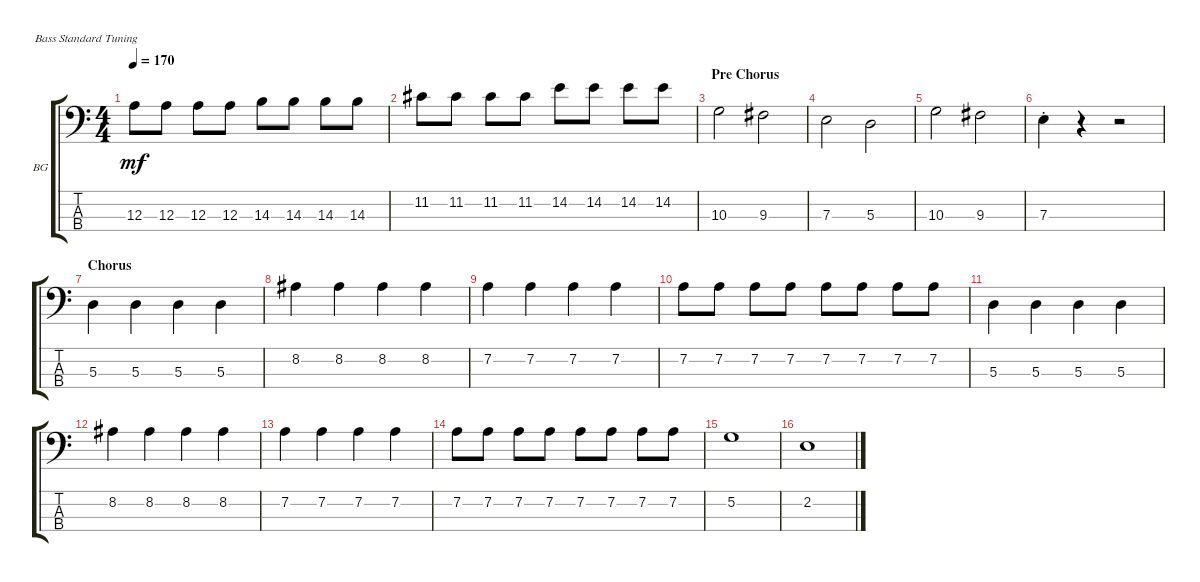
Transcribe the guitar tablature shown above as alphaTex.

\defaultSystemsLayout 4
\bracketExtendMode groupsimilarinstruments
\firstSystemTrackNameOrientation horizontal
\otherSystemsTrackNameOrientation horizontal
\track ("Bass Guitar" "BG") {instrument acousticbass}
\staff {score tabs}
\tuning (G2 D2 A1 E1)
\ts (4 4)
\tempo 170
\clef f4
\ks c
12.3.8{dy mf} 12.3.8 12.3.8 12.3.8 14.3.8 14.3.8 14.3.8 14.3.8 |
11.2.8 11.2.8 11.2.8 11.2.8 14.2.8 14.2.8 14.2.8 14.2.8 |
\section ("" "Pre Chorus")
10.3.2 9.3.2 |
7.3.2 5.3.2 |
10.3.2 9.3.2 |
7.3{st}.4 r.4 r.2 |
\section ("" "Chorus")
5.3.4 5.3.4 5.3.4 5.3.4 |
8.2.4 8.2.4 8.2.4 8.2.4 |
7.2.4 7.2.4 7.2.4 7.2.4 |
7.2.8 7.2.8 7.2.8 7.2.8 7.2.8 7.2.8 7.2.8 7.2.8 |
5.3.4 5.3.4 5.3.4 5.3.4 |
8.2.4 8.2.4 8.2.4 8.2.4 |
7.2.4 7.2.4 7.2.4 7.2.4 |
7.2.8 7.2.8 7.2.8 7.2.8 7.2.8 7.2.8 7.2.8 7.2.8 |
5.2.1 |
2.2.1
